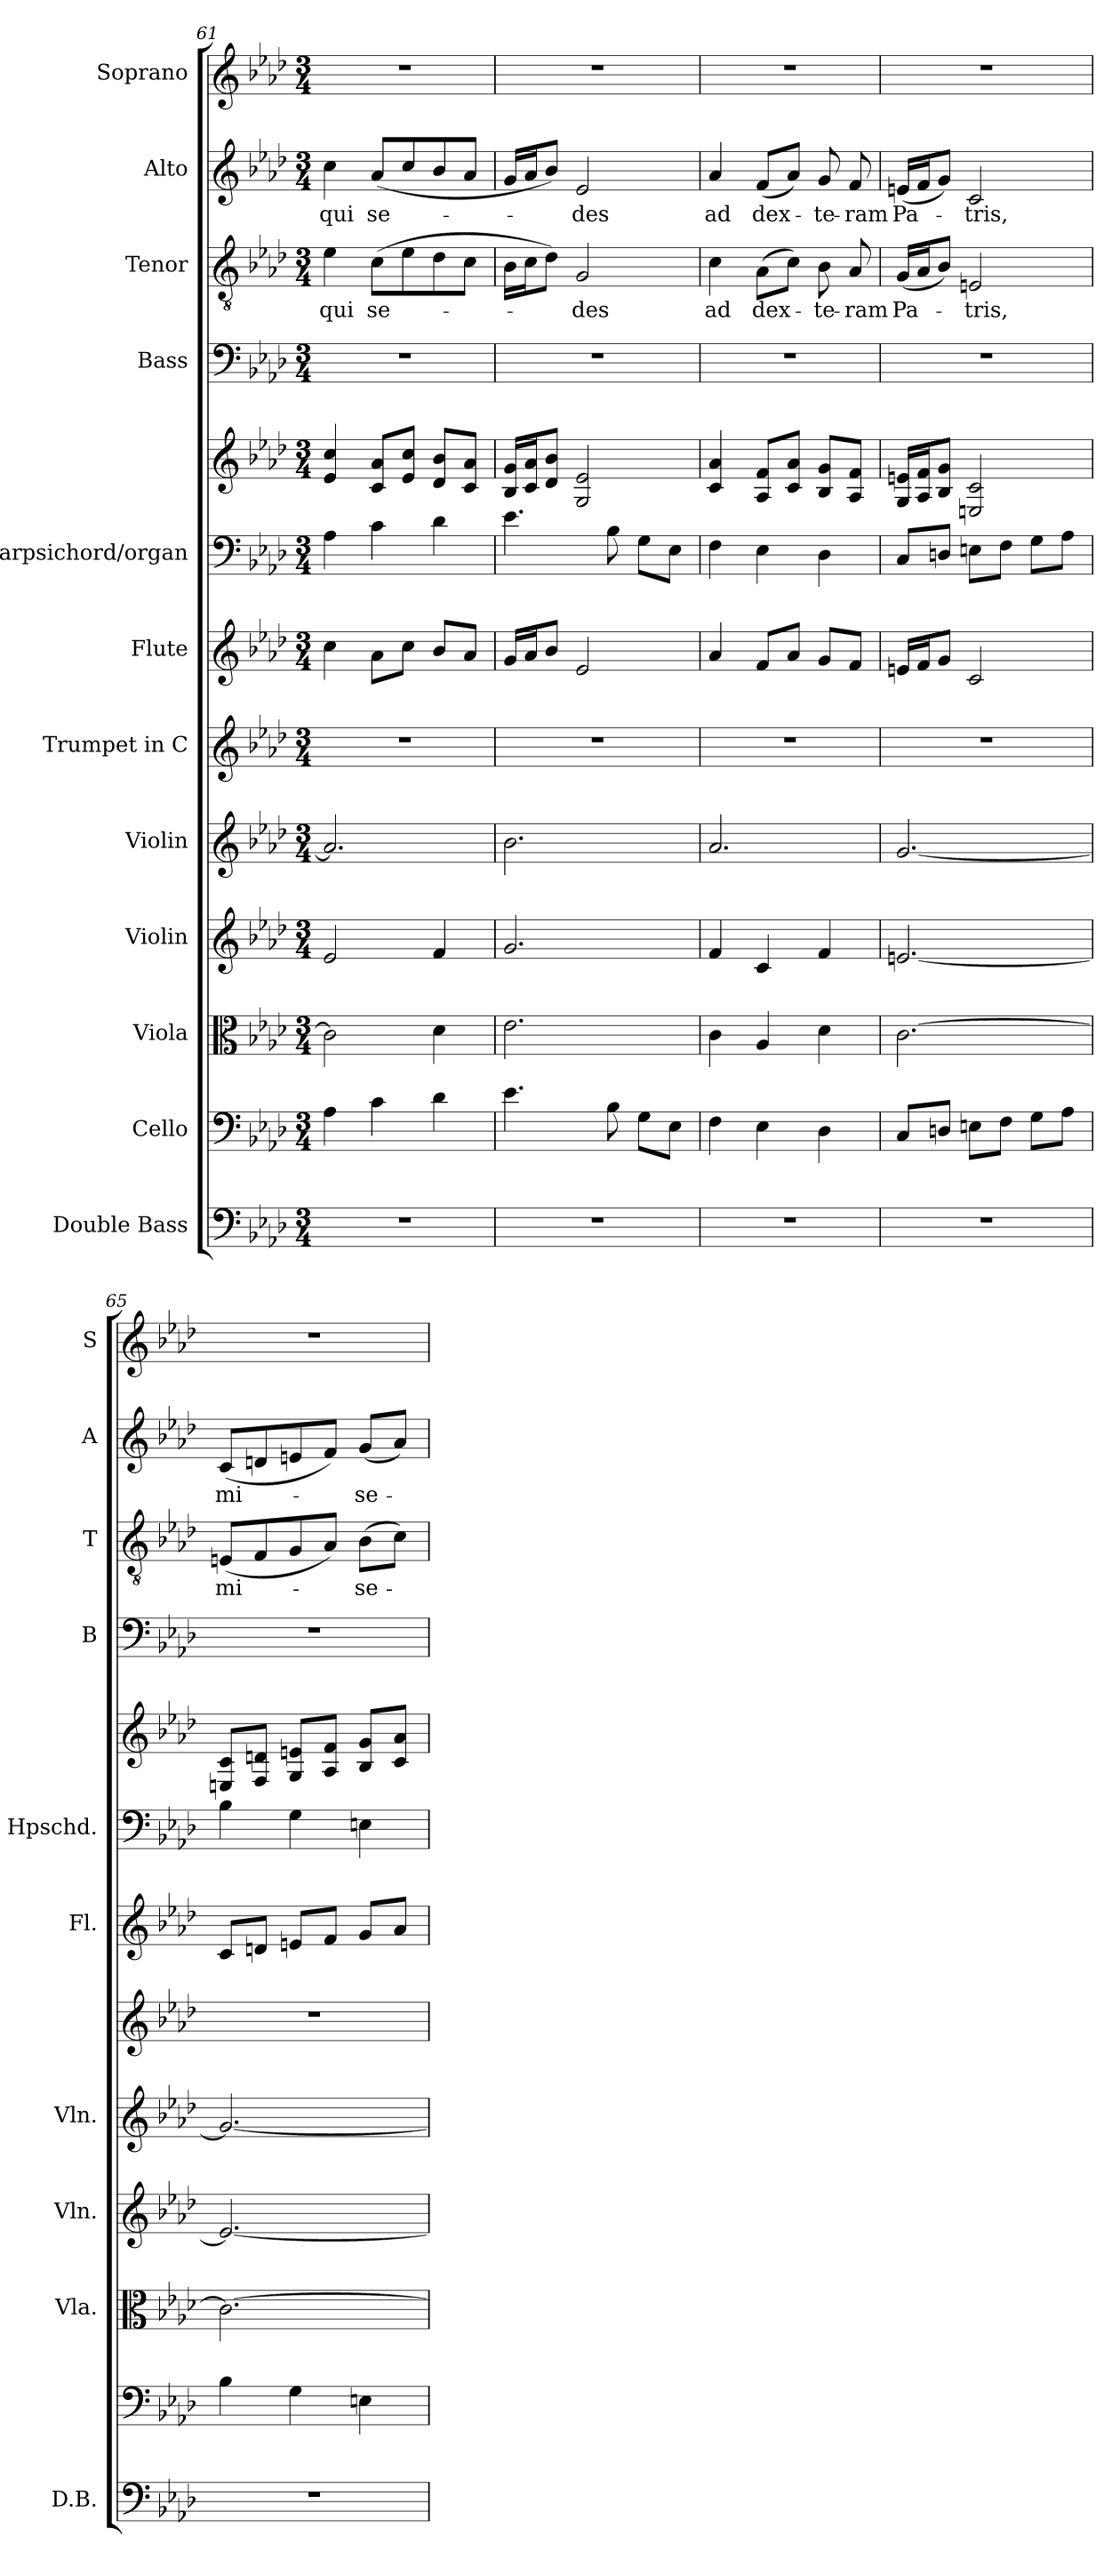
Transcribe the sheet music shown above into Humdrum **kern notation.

**kern	**kern	**kern	**kern	**kern	**kern	**kern	**kern	**kern	**kern	**kern	**text	**kern	**text	**kern
*part12	*part11	*part10	*part9	*part8	*part7	*part6	*part5	*part5	*part4	*part3	*part3	*part2	*part2	*part1
*staff13	*staff12	*staff11	*staff10	*staff9	*staff8	*staff7	*staff6	*staff5	*staff4	*staff3	*staff3	*staff2	*staff2	*staff1
*I"Double Bass	*I"Cello	*I"Viola	*I"Violin	*I"Violin	*I"Trumpet in C	*I"Flute	*I"Harpsichord/organ	*	*I"Bass	*I"Tenor	*	*I"Alto	*	*I"Soprano
*I'D.B.	*	*I'Vla.	*I'Vln.	*I'Vln.	*	*I'Fl.	*I'Hpschd.	*	*I'B	*I'T	*	*I'A	*	*I'S
*clefF4	*clefF4	*clefC3	*clefG2	*clefG2	*clefG2	*clefG2	*clefF4	*clefG2	*clefF4	*clefGv2	*	*clefG2	*	*clefG2
*ITrd7c12	*	*	*	*	*	*	*	*	*	*	*	*	*	*
*k[b-e-a-d-]	*k[b-e-a-d-]	*k[b-e-a-d-]	*k[b-e-a-d-]	*k[b-e-a-d-]	*k[b-e-a-d-]	*k[b-e-a-d-]	*k[b-e-a-d-]	*k[b-e-a-d-]	*k[b-e-a-d-]	*k[b-e-a-d-]	*	*k[b-e-a-d-]	*	*k[b-e-a-d-]
*f:	*f:	*f:	*f:	*f:	*f:	*f:	*f:	*f:	*f:	*f:	*	*f:	*	*f:
*M3/4	*M3/4	*M3/4	*M3/4	*M3/4	*M3/4	*M3/4	*M3/4	*M3/4	*M3/4	*M3/4	*	*M3/4	*	*M3/4
=61	=61	=61	=61	=61	=61	=61	=61	=61	=61	=61	=61	=61	=61	=61
!	!	!	!	!	!	!	!	!	!	!	!LO:LY:b	!	!LO:LY:b	!
2.r	4A-\	2c\]	2e-/	2.a-/]	2.r	4cc\	4A-\	4e-/ 4cc/	2.r	4e-\	qui	4cc\	qui	2.r
!	!	!	!	!	!	!	!	!	!	!	!LO:LY:b	!	!LO:LY:b	!
.	4c\	.	.	.	.	8a-\L	4c\	8c/ 8a-/L	.	(>8c\L	se-	(<8a-/L	se-	.
.	.	.	.	.	.	8cc\J	.	8e-/ 8cc/J	.	8e-\	.	8cc/	.	.
.	4d-\	4d-\	4f/	.	.	8b-/L	4d-\	8d-/ 8b-/L	.	8d-\	.	8b-/	.	.
.	.	.	.	.	.	8a-/J	.	8c/ 8a-/J	.	8c\J	.	8a-/J	.	.
=62	=62	=62	=62	=62	=62	=62	=62	=62	=62	=62	=62	=62	=62	=62
2.r	4.e-\	2.e-\	2.g/	2.b-\	2.r	16g/LL	4.e-\	16B-/ 16g/LL	2.r	16B-\LL	.	16g/LL	.	2.r
.	.	.	.	.	.	16a-/J	.	16c/ 16a-/J	.	16c\J	.	16a-/J	.	.
.	.	.	.	.	.	8b-/J	.	8d-/ 8b-/J	.	8d-\J)	.	8b-/J)	.	.
!	!	!	!	!	!	!	!	!	!	!	!LO:LY:b	!	!LO:LY:b	!
.	.	.	.	.	.	2e-/	.	2G/ 2e-/	.	2G/	-des	2e-/	-des	.
.	8B-\	.	.	.	.	.	8B-\	.	.	.	.	.	.	.
.	8G\L	.	.	.	.	.	8G\L	.	.	.	.	.	.	.
.	8E-\J	.	.	.	.	.	8E-\J	.	.	.	.	.	.	.
=63	=63	=63	=63	=63	=63	=63	=63	=63	=63	=63	=63	=63	=63	=63
!	!	!	!	!	!	!	!	!	!	!	!LO:LY:b	!	!LO:LY:b	!
2.r	4F\	4c\	4f/	2.a-/	2.r	4a-/	4F\	4c/ 4a-/	2.r	4c\	ad	4a-/	ad	2.r
!	!	!	!	!	!	!	!	!	!	!	!LO:LY:b	!	!LO:LY:b	!
.	4E-\	4A-/	4c/	.	.	8f/L	4E-\	8A-/ 8f/L	.	(>8A-\L	dex-	(<8f/L	dex-	.
.	.	.	.	.	.	8a-/J	.	8c/ 8a-/J	.	8c\J)	.	8a-/J)	.	.
!	!	!	!	!	!	!	!	!	!	!	!LO:LY:b	!	!LO:LY:b	!
.	4D-\	4d-\	4f/	.	.	8g/L	4D-\	8B-/ 8g/L	.	8B-\	-te-	8g/	-te-	.
!	!	!	!	!	!	!	!	!	!	!	!LO:LY:b	!	!LO:LY:b	!
.	.	.	.	.	.	8f/J	.	8A-/ 8f/J	.	8A-/	-ram	8f/	-ram	.
=64	=64	=64	=64	=64	=64	=64	=64	=64	=64	=64	=64	=64	=64	=64
!	!	!	!	!	!	!	!	!	!	!	!LO:LY:b	!	!LO:LY:b	!
2.r	8C/L	[2.c\	[2.en/	[2.g/	2.r	16en/LL	8C/L	16G/ 16en/LL	2.r	(<16G/LL	Pa-	(<16en/LL	Pa-	2.r
.	.	.	.	.	.	16f/J	.	16A-/ 16f/J	.	16A-/J	.	16f/J	.	.
.	8Dn/J	.	.	.	.	8g/J	8Dn/J	8B-/ 8g/J	.	8B-/J)	.	8g/J)	.	.
!	!	!	!	!	!	!	!	!	!	!	!LO:LY:b	!	!LO:LY:b	!
.	8En\L	.	.	.	.	2c/	8En\L	2En/ 2c/	.	2En/	-tris,	2c/	-tris,	.
.	8F\J	.	.	.	.	.	8F\J	.	.	.	.	.	.	.
.	8G\L	.	.	.	.	.	8G\L	.	.	.	.	.	.	.
.	8A-\J	.	.	.	.	.	8A-\J	.	.	.	.	.	.	.
=65	=65	=65	=65	=65	=65	=65	=65	=65	=65	=65	=65	=65	=65	=65
!	!	!	!	!	!	!	!	!	!	!	!LO:LY:b	!	!LO:LY:b	!
2.r	4B-\	2.c\_	2.e/_	2.g/_	2.r	8c/L	4B-\	8En/ 8c/L	2.r	(<8En/L	mi-	(<8c/L	mi-	2.r
.	.	.	.	.	.	8dn/J	.	8F/ 8dn/J	.	8F/	.	8dn/	.	.
.	4G\	.	.	.	.	8en/L	4G\	8G/ 8en/L	.	8G/	.	8en/	.	.
.	.	.	.	.	.	8f/J	.	8A-/ 8f/J	.	8A-/J)	.	8f/J)	.	.
!	!	!	!	!	!	!	!	!	!	!	!LO:LY:b	!	!LO:LY:b	!
.	4En\	.	.	.	.	8g/L	4En\	8B-/ 8g/L	.	(>8B-\L	-se-	(<8g/L	-se-	.
.	.	.	.	.	.	8a-/J	.	8c/ 8a-/J	.	8c\J)	.	8a-/J)	.	.
=	=	=	=	=	=	=	=	=	=	=	=	=	=	=
*-	*-	*-	*-	*-	*-	*-	*-	*-	*-	*-	*-	*-	*-	*-
